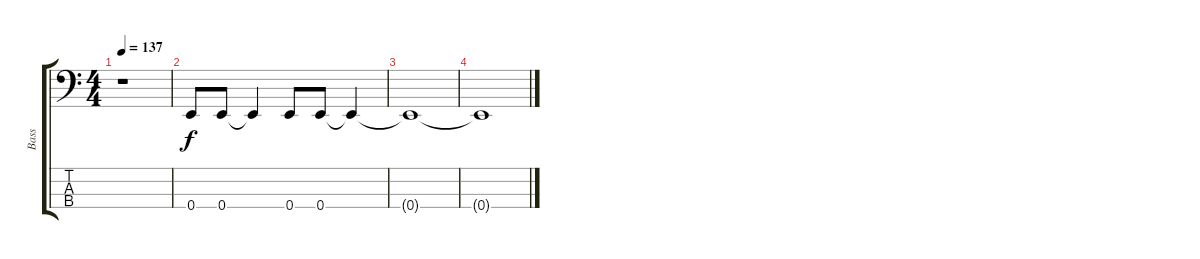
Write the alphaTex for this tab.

\track ("Bass" "Bass") {instrument electricbassfinger}
\staff {score tabs}
\tuning (G2 D2 A1 E1) {hide}
\ts (4 4)
\tempo 137
\clef f4
\ks c
r.1{dy f} |
0.4.8 0.4.8 0.4{t}.4 0.4.8 0.4.8 0.4{t}.4 |
0.4{t}.1 |
0.4{t}.1
